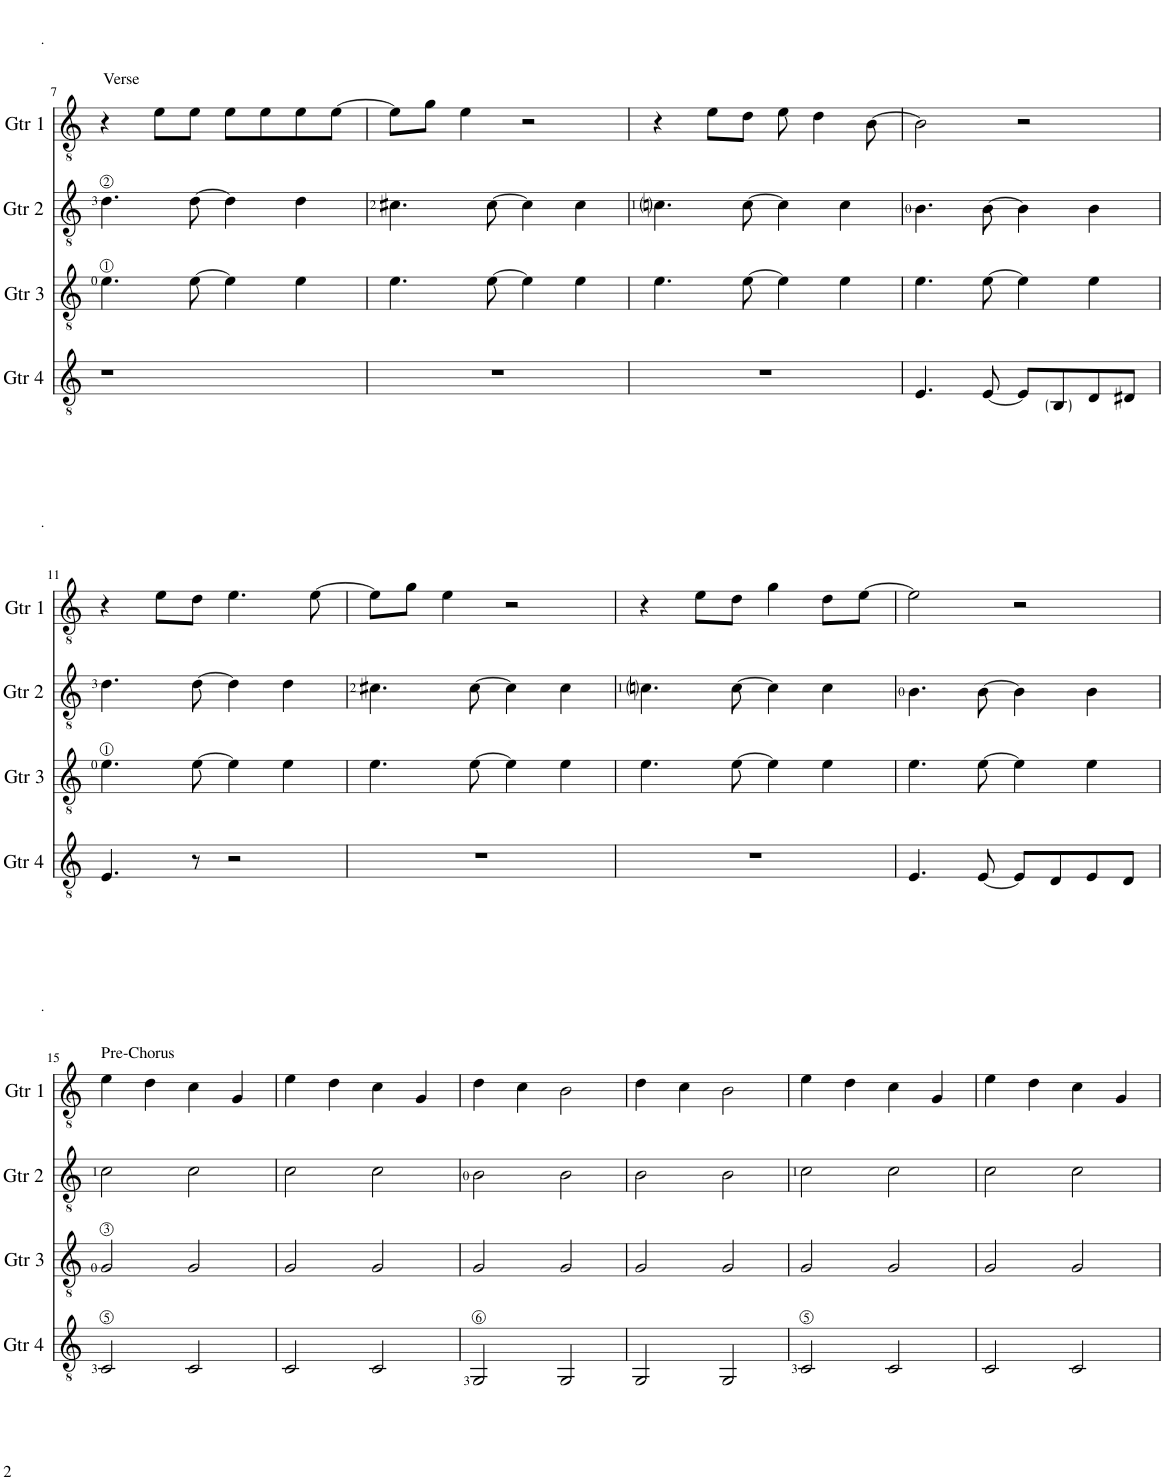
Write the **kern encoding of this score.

**kern	**kern	**kern	**kern	**kern
*part5	*part4	*part3	*part2	*part1
*staff5	*staff4	*staff3	*staff2	*staff1
*I"Guitar 4 .	*I"Guitar 3 .	*I"Guitar 2 .	*I"Guitar 1 .	*I"Classical Guitar
*I'Gtr 4	*I'Gtr 3	*I'Gtr 2	*I'Gtr 1	*
!!LO:PB:g=z
*clefGv2	*clefGv2	*clefGv2	*clefGv2	*clefGv2
*k[]	*k[]	*k[]	*k[]	*k[]
*M4/4	*M4/4	*M4/4	*M4/4	*M4/4
=7	=7	=7	=7	=7
!	!	!	!	!LO:TX:b:t=Verse
1r	4.e\	4.d\	4r	1r
.	.	.	8e\L	.
.	[8e\	[8d\	8e\J	.
.	4e\]	4d\]	8e\L	.
.	.	.	8e\	.
.	4e\	4d\	8e\	.
.	.	.	[8e\J	.
=8	=8	=8	=8	=8
1r	4.e\	4.c#X\	8e\L]	1r
.	.	.	8g\J	.
.	.	.	4e\	.
.	[8e\	[8c#\	.	.
.	4e\]	4c#\]	2r	.
.	4e\	4c#\	.	.
=9	=9	=9	=9	=9
1r	4.e\	4.cni\	4r	1r
.	.	.	8e\L	.
.	[8e\	[8c\	8d\J	.
.	4e\]	4c\]	8e\	.
.	.	.	4d\	.
.	4e\	4c\	.	.
.	.	.	[8B\	.
=10	=10	=10	=10	=10
4.E/	4.e\	4.B\	2B\]	1r
[8E/	[8e\	[8B\	.	.
8E/L]	4e\]	4B\]	2r	.
8BB/	.	.	.	.
8D/	4e\	4B\	.	.
8D#X/J	.	.	.	.
!!LO:LB:g=z
=11	=11	=11	=11	=11
4.E/	4.e\	4.d\	4r	1r
.	.	.	8e\L	.
8r	[8e\	[8d\	8d\J	.
2r	4e\]	4d\]	4.e\	.
.	4e\	4d\	.	.
.	.	.	[8e\	.
=12	=12	=12	=12	=12
1r	4.e\	4.c#X\	8e\L]	1r
.	.	.	8g\J	.
.	.	.	4e\	.
.	[8e\	[8c#\	.	.
.	4e\]	4c#\]	2r	.
.	4e\	4c#\	.	.
=13	=13	=13	=13	=13
1r	4.e\	4.cni\	4r	1r
.	.	.	8e\L	.
.	[8e\	[8c\	8d\J	.
.	4e\]	4c\]	4g\	.
.	4e\	4c\	8d\L	.
.	.	.	[8e\J	.
=14	=14	=14	=14	=14
4.E/	4.e\	4.B\	2e\]	1r
[8E/	[8e\	[8B\	.	.
8E/L]	4e\]	4B\]	2r	.
8D/	.	.	.	.
8E/	4e\	4B\	.	.
8D/J	.	.	.	.
!!LO:LB:g=z
=15	=15	=15	=15	=15
!	!	!	!LO:TX:a:t=Pre-Chorus	!
2C/	2G/	2c\	4e\	1r
.	.	.	4d\	.
2C/	2G/	2c\	4c\	.
.	.	.	4G/	.
=16	=16	=16	=16	=16
2C/	2G/	2c\	4e\	1r
.	.	.	4d\	.
2C/	2G/	2c\	4c\	.
.	.	.	4G/	.
=17	=17	=17	=17	=17
2GG/	2G/	2B\	4d\	1r
.	.	.	4c\	.
2GG/	2G/	2B\	2B\	.
=18	=18	=18	=18	=18
2GG/	2G/	2B\	4d\	1r
.	.	.	4c\	.
2GG/	2G/	2B\	2B\	.
=19	=19	=19	=19	=19
2C/	2G/	2c\	4e\	1r
.	.	.	4d\	.
2C/	2G/	2c\	4c\	.
.	.	.	4G/	.
=20	=20	=20	=20	=20
2C/	2G/	2c\	4e\	1r
.	.	.	4d\	.
2C/	2G/	2c\	4c\	.
.	.	.	4G/	.
=	=	=	=	=
*-	*-	*-	*-	*-
